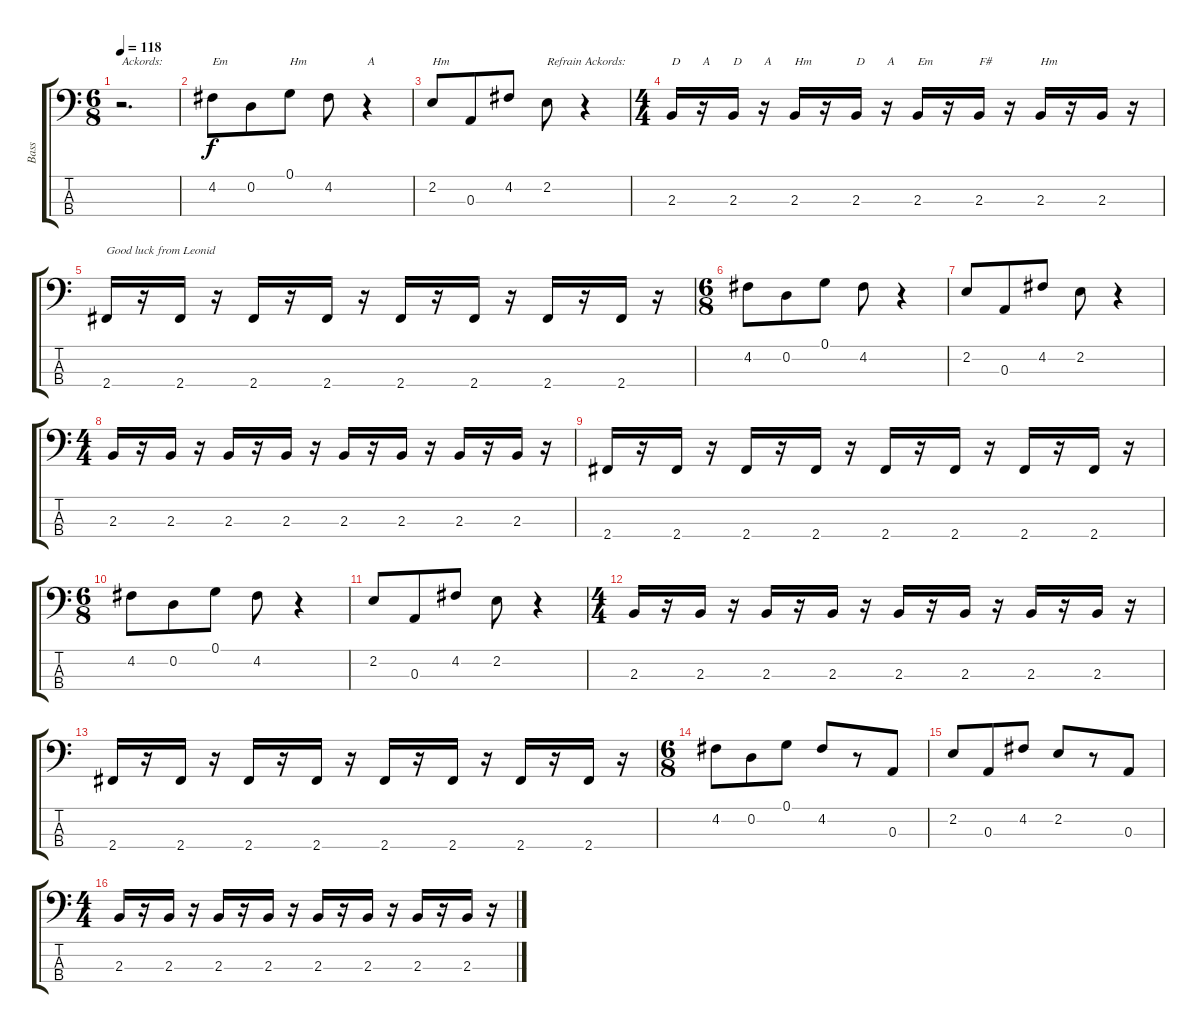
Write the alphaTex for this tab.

\track ("Bass" "Bass") {instrument electricbassfinger}
\staff {score tabs}
\tuning (G2 D2 A1 E1) {hide}
\ts (6 8)
\tempo 118
\clef f4
\ks c
r.2{d txt "Ackords:" dy f instrument electricbassfinger} |
4.2.8{txt "Em"} 0.2.8 0.1.8{txt "Hm"} 4.2.8 r.4{txt "A"} |
2.2.8{txt "Hm"} 0.3.8 4.2.8 2.2.8{txt "Refrain Ackords: "} r.4 |
\ts (4 4)
2.3.16{txt "D"} r.16{txt "A"} 2.3.16{txt "D"} r.16{txt "A"} 2.3.16{txt "Hm"} r.16 2.3.16{txt "D"} r.16{txt "A"} 2.3.16{txt "Em"} r.16 2.3.16{txt "F#"} r.16 2.3.16{txt "Hm"} r.16 2.3.16 r.16 |
2.4.16{txt "Good luck from Leonid"} r.16 2.4.16 r.16 2.4.16 r.16 2.4.16 r.16 2.4.16 r.16 2.4.16 r.16 2.4.16 r.16 2.4.16 r.16 |
\ts (6 8)
4.2.8 0.2.8 0.1.8 4.2.8 r.4 |
2.2.8 0.3.8 4.2.8 2.2.8 r.4 |
\ts (4 4)
2.3.16 r.16 2.3.16 r.16 2.3.16 r.16 2.3.16 r.16 2.3.16 r.16 2.3.16 r.16 2.3.16 r.16 2.3.16 r.16 |
2.4.16 r.16 2.4.16 r.16 2.4.16 r.16 2.4.16 r.16 2.4.16 r.16 2.4.16 r.16 2.4.16 r.16 2.4.16 r.16 |
\ts (6 8)
4.2.8 0.2.8 0.1.8 4.2.8 r.4 |
2.2.8 0.3.8 4.2.8 2.2.8 r.4 |
\ts (4 4)
2.3.16 r.16 2.3.16 r.16 2.3.16 r.16 2.3.16 r.16 2.3.16 r.16 2.3.16 r.16 2.3.16 r.16 2.3.16 r.16 |
2.4.16 r.16 2.4.16 r.16 2.4.16 r.16 2.4.16 r.16 2.4.16 r.16 2.4.16 r.16 2.4.16 r.16 2.4.16 r.16 |
\ts (6 8)
4.2.8 0.2.8 0.1.8 4.2.8 r.8 0.3.8 |
2.2.8 0.3.8 4.2.8 2.2.8 r.8 0.3.8 |
\ts (4 4)
2.3.16 r.16 2.3.16 r.16 2.3.16 r.16 2.3.16 r.16 2.3.16 r.16 2.3.16 r.16 2.3.16 r.16 2.3.16 r.16
